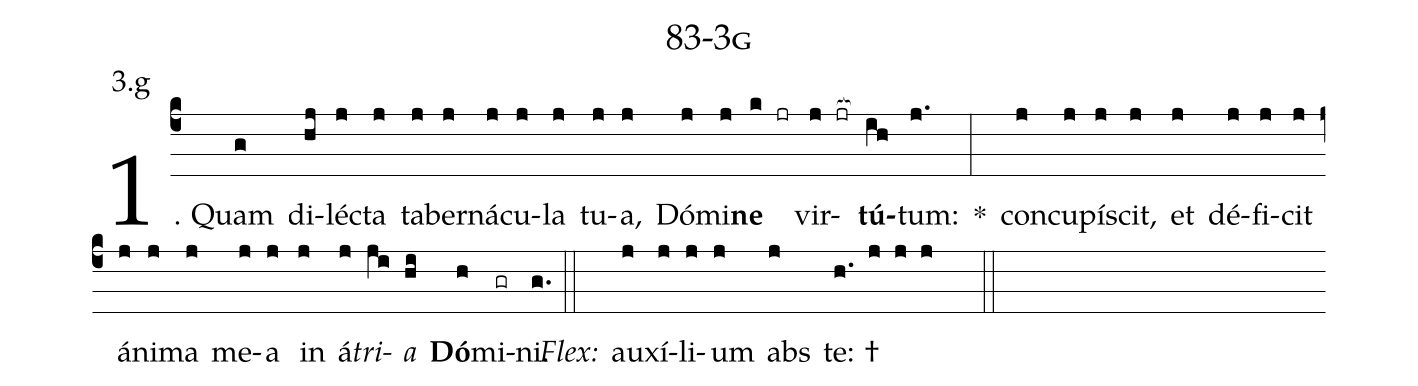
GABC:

name: 83-3g;
annotation: 3.g;
%%
(c4)1. Quam(g) di(hj)léc(j)ta(j) ta(j)ber(j)ná(j)cu(j)la(j) tu(j)a,(j) Dó(j)mi(j)<b>ne</b>(k jr) vir(j jr[ocb:1{])<b>tú</b>(ih[ocb:0}])tum:(j.) *(:) con(j)cu(j)pí(j)scit,(j) et(j) dé(j)fi(j)cit(j) á(j)ni(j)ma(j) me(j)a(j) in(j) á(j)<i>tri</i>(ji)<i>a</i>(hi) <b>Dó</b>(h)mi(gr)ni.(g.) (::)
<i>Flex:</i>()  au(j)xí(j)li(j)um(j) abs(j) te: †(h. j j j  ::)
